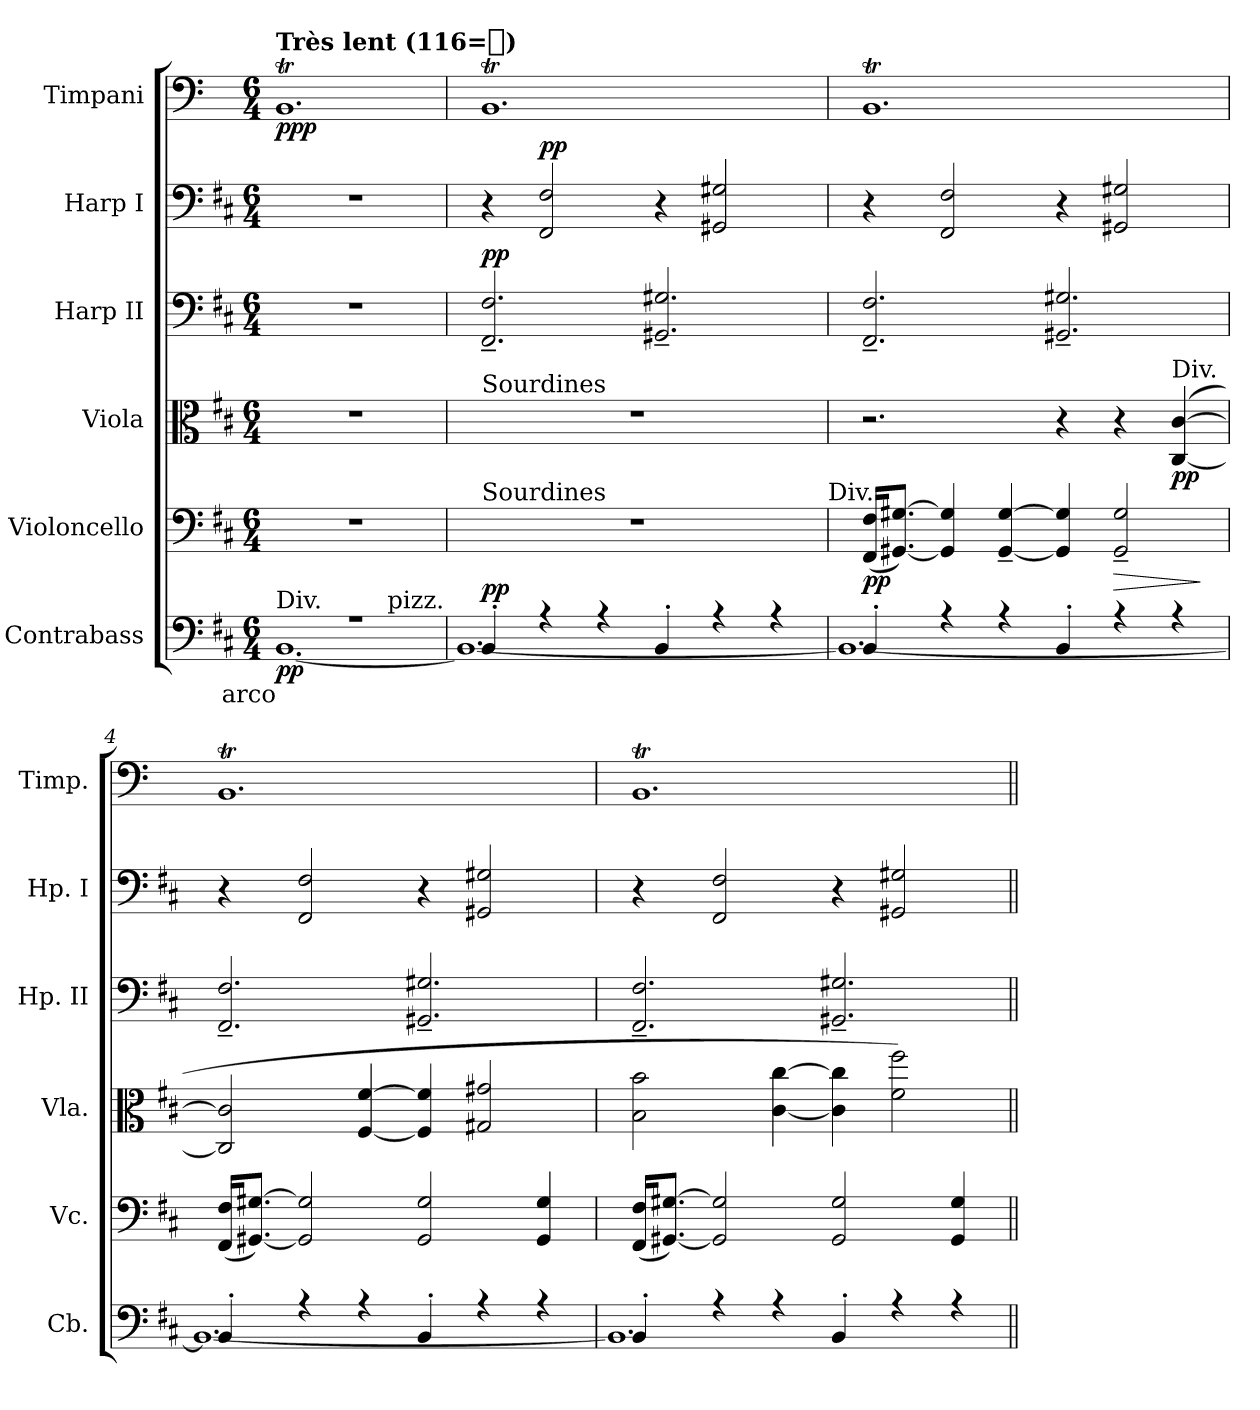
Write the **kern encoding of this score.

**kern	**dynam	**kern	**dynam	**kern	**dynam	**kern	**dynam	**kern	**dynam	**kern	**dynam
*part6	*part6	*part5	*part5	*part4	*part4	*part3	*part3	*part2	*part2	*part1	*part1
*staff6	*staff6	*staff5	*staff5	*staff4	*staff4	*staff3	*staff3	*staff2	*staff2	*staff1	*staff1
*I"Contrabass	*	*I"Violoncello	*	*I"Viola	*	*I"Harp II	*	*I"Harp I	*	*I"Timpani	*
*I'Cb.	*	*I'Vc.	*	*I'Vla.	*	*I'Hp. II	*	*I'Hp. I	*	*I'Timp.	*
*clefF4	*	*clefF4	*	*clefC3	*	*clefF4	*	*clefF4	*	*clefF4	*
*ITrd7c12	*	*	*	*	*	*	*	*	*	*	*
*k[f#c#]	*	*k[f#c#]	*	*k[f#c#]	*	*k[f#c#]	*	*k[f#c#]	*	*	*
*D:	*	*D:	*	*D:	*	*D:	*	*D:	*	*	*
*M6/4	*	*M6/4	*	*M6/4	*	*M6/4	*	*M6/4	*	*M6/4	*
=1	=1	=1	=1	=1	=1	=1	=1	=1	=1	=1	=1
*^	*	*	*	*	*	*	*	*	*	*	*
!	!	!	!	!	!	!	!	!	!	!	!LO:TX:a:B:t=Très lent (116=[quarter])	!
!LO:TX:a:t=Div.	!	!	!	!	!	!	!	!	!	!	!	!
!LO:TX:b:rj:t=arco	!	!	!	!	!	!	!	!	!	!	!	!
1.rA	[1.BBB	pp	1.r	.	1.r	.	1.r	.	1.r	.	1.BBt	ppp
!LO:TX:a:rj:t=pizz.	!	!	!	!	!	!	!	!	!	!	!	!
=2	=2	=2	=2	=2	=2	=2	=2	=2	=2	=2	=2	=2
!	!	!	!	!	!LO:TX:a:t=Sourdines	!	!	!	!	!	!	!
!	!	!	!LO:TX:a:t=Sourdines	!	!	!	!	!	!	!	!	!
!	!	!LO:DY:a	!	!	!	!	!	!LO:DY:a	!	!	!	!
4BBB'	1.BBB_	pp	1.r	.	1.r	.	2.FF#~ 2.F#~	pp	4r	.	1.BBt	.
!	!	!	!	!	!	!	!	!	!	!LO:DY:a	!	!
4rA	.	.	.	.	.	.	.	.	2FF# 2F#	pp	.	.
4rA	.	.	.	.	.	.	.	.	.	.	.	.
4BBB'	.	.	.	.	.	.	2.GG#X~ 2.G#X~	.	4r	.	.	.
4rA	.	.	.	.	.	.	.	.	2GG#X 2G#X	.	.	.
4rA	.	.	.	.	.	.	.	.	.	.	.	.
!	!	!	!LO:TX:a:t=Div.	!	!	!	!	!	!	!	!	!
=3	=3	=3	=3	=3	=3	=3	=3	=3	=3	=3	=3	=3
4BBB'	1.BBB_	.	(16FF# 16F#KL	pp	2.r	.	2.FF#~ 2.F#~	.	4r	.	1.BBt	.
.	.	.	[8.GG#X [8.G#XJ)	.	.	.	.	.	.	.	.	.
4rA	.	.	4GG#] 4G#]	.	.	.	.	.	2FF# 2F#	.	.	.
4rA	.	.	[4GG#~ [4G#~	.	.	.	.	.	.	.	.	.
4BBB'	.	.	4GG#] 4G#]	.	4r	.	2.GG#X~ 2.G#X~	.	4r	.	.	.
!	!	!	!	!LO:HP:b	!	!	!	!	!	!	!	!
4rA	.	.	2GG#~ 2G#~	>	4r	.	.	.	2GG#X 2G#X	.	.	.
!	!	!	!	!	!LO:TX:a:t=Div.	!	!	!	!	!	!	!
4rA	.	.	.	.	([4C# [4c#	pp	.	.	.	.	.	.
*v	*v	*	*	*	*	*	*	*	*	*	*	*
.	.	.	]	.	.	.	.	.	.	.	.
=4	=4	=4	=4	=4	=4	=4	=4	=4	=4	=4	=4
*^	*	*	*	*	*	*	*	*	*	*	*
4BBB'	1.BBB_	.	(16FF# 16F#KL	.	2C#] 2c#]	.	2.FF#~ 2.F#~	.	4r	.	1.BBt	.
.	.	.	[8.GG#X [8.G#XJ)	.	.	.	.	.	.	.	.	.
4rA	.	.	2GG#] 2G#]	.	.	.	.	.	2FF# 2F#	.	.	.
4rA	.	.	.	.	[4F# [4f#	.	.	.	.	.	.	.
4BBB'	.	.	2GG# 2G#	.	4F#] 4f#]	.	2.GG#X~ 2.G#X~	.	4r	.	.	.
4rA	.	.	.	.	2G#X/ 2g#X/	.	.	.	2GG#X 2G#X	.	.	.
4rA	.	.	4GG# 4G#	.	.	.	.	.	.	.	.	.
=5	=5	=5	=5	=5	=5	=5	=5	=5	=5	=5	=5	=5
4BBB'	1.BBB]	.	(16FF# 16F#KL	.	2B 2b	.	2.FF#~ 2.F#~	.	4r	.	1.BBt	.
.	.	.	[8.GG#X [8.G#XJ)	.	.	.	.	.	.	.	.	.
4rA	.	.	2GG#] 2G#]	.	.	.	.	.	2FF# 2F#	.	.	.
4rA	.	.	.	.	[4c# [4cc#	.	.	.	.	.	.	.
4BBB'	.	.	2GG# 2G#	.	4c#] 4cc#]	.	2.GG#X~ 2.G#X~	.	4r	.	.	.
4rA	.	.	.	.	2f# 2ff#)	.	.	.	2GG#X 2G#X	.	.	.
4rA	.	.	4GG# 4G#	.	.	.	.	.	.	.	.	.
*v	*v	*	*	*	*	*	*	*	*	*	*	*
=||	=||	=||	=||	=||	=||	=||	=||	=||	=||	=||	=||
*-	*-	*-	*-	*-	*-	*-	*-	*-	*-	*-	*-
